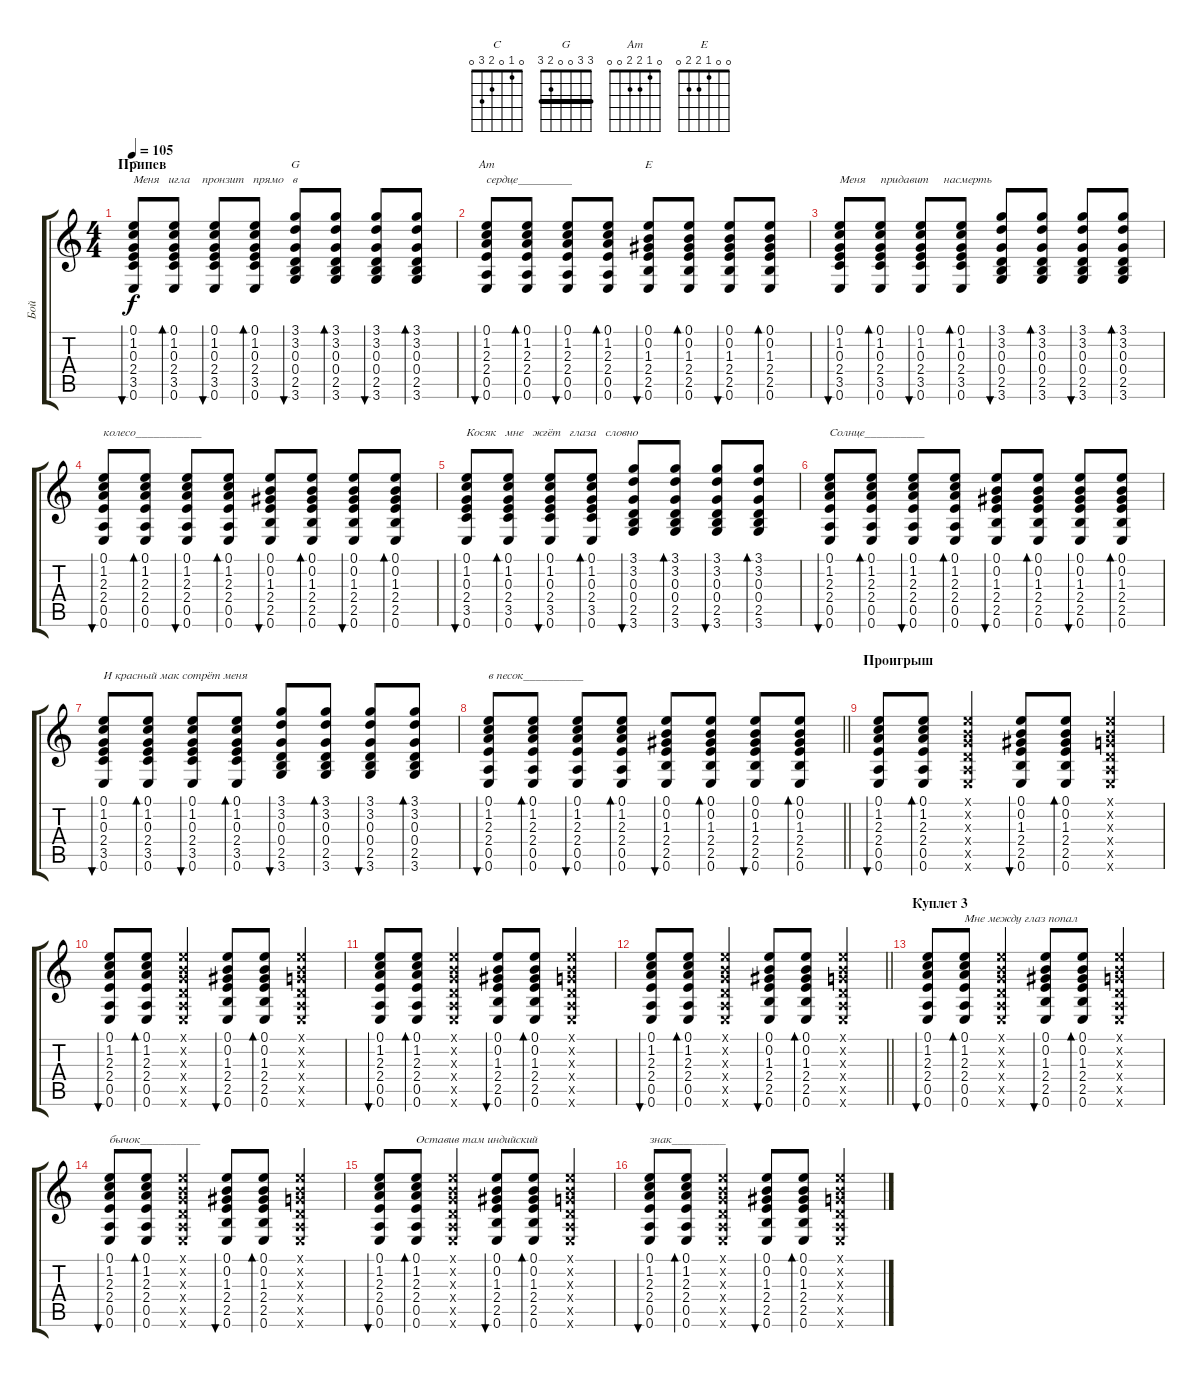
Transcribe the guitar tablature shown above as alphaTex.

\track ("Бой" "Бой") {instrument acousticguitarsteel}
\staff {score tabs}
\tuning (E4 B3 G3 D3 A2 E2) {hide}
\chord ("C" 0 1 0 2 3 0)
\chord ("G" 3 3 0 0 2 3) {barre 3}
\chord ("Am" 0 1 2 2 0 0)
\chord ("E" 0 0 1 2 2 0)
\ts (4 4)
\section ("" "Припев")
\tempo 105
\clef g2
\ks c
(0.1 1.2 0.3 2.4 3.5 0.6).8{bu 60 ch "C" txt "Меня   игла    пронзит   прямо   в" dy f} (0.1 1.2 0.3 2.4 3.5 0.6).8{bd 60} (0.1 1.2 0.3 2.4 3.5 0.6).8{bu 60} (0.1 1.2 0.3 2.4 3.5 0.6).8{bd 60} (3.1 3.2 0.3 0.4 2.5 3.6).8{bu 60 ch "G"} (3.1 3.2 0.3 0.4 2.5 3.6).8{bd 60} (3.1 3.2 0.3 0.4 2.5 3.6).8{bu 60} (3.1 3.2 0.3 0.4 2.5 3.6).8{bd 60} |
(0.1 1.2 2.3 2.4 0.5 0.6).8{bu 60 ch "Am" txt "сердце_________"} (0.1 1.2 2.3 2.4 0.5 0.6).8{bd 60} (0.1 1.2 2.3 2.4 0.5 0.6).8{bu 60} (0.1 1.2 2.3 2.4 0.5 0.6).8{bd 60} (0.1 0.2 1.3 2.4 2.5 0.6).8{bu 60 ch "E"} (0.1 0.2 1.3 2.4 2.5 0.6).8{bd 60} (0.1 0.2 1.3 2.4 2.5 0.6).8{bu 60} (0.1 0.2 1.3 2.4 2.5 0.6).8{bd 60} |
(0.1 1.2 0.3 2.4 3.5 0.6).8{bu 60 txt "Меня     придавит     насмерть "} (0.1 1.2 0.3 2.4 3.5 0.6).8{bd 60} (0.1 1.2 0.3 2.4 3.5 0.6).8{bu 60} (0.1 1.2 0.3 2.4 3.5 0.6).8{bd 60} (3.1 3.2 0.3 0.4 2.5 3.6).8{bu 60} (3.1 3.2 0.3 0.4 2.5 3.6).8{bd 60} (3.1 3.2 0.3 0.4 2.5 3.6).8{bu 60} (3.1 3.2 0.3 0.4 2.5 3.6).8{bd 60} |
(0.1 1.2 2.3 2.4 0.5 0.6).8{bu 60 txt "колесо___________"} (0.1 1.2 2.3 2.4 0.5 0.6).8{bd 60} (0.1 1.2 2.3 2.4 0.5 0.6).8{bu 60} (0.1 1.2 2.3 2.4 0.5 0.6).8{bd 60} (0.1 0.2 1.3 2.4 2.5 0.6).8{bu 60} (0.1 0.2 1.3 2.4 2.5 0.6).8{bd 60} (0.1 0.2 1.3 2.4 2.5 0.6).8{bu 60} (0.1 0.2 1.3 2.4 2.5 0.6).8{bd 60} |
(0.1 1.2 0.3 2.4 3.5 0.6).8{bu 60 txt "Косяк   мне   жгёт   глаза   словно"} (0.1 1.2 0.3 2.4 3.5 0.6).8{bd 60} (0.1 1.2 0.3 2.4 3.5 0.6).8{bu 60} (0.1 1.2 0.3 2.4 3.5 0.6).8{bd 60} (3.1 3.2 0.3 0.4 2.5 3.6).8{bu 60} (3.1 3.2 0.3 0.4 2.5 3.6).8{bd 60} (3.1 3.2 0.3 0.4 2.5 3.6).8{bu 60} (3.1 3.2 0.3 0.4 2.5 3.6).8{bd 60} |
(0.1 1.2 2.3 2.4 0.5 0.6).8{bu 60 txt "Солнце__________"} (0.1 1.2 2.3 2.4 0.5 0.6).8{bd 60} (0.1 1.2 2.3 2.4 0.5 0.6).8{bu 60} (0.1 1.2 2.3 2.4 0.5 0.6).8{bd 60} (0.1 0.2 1.3 2.4 2.5 0.6).8{bu 60} (0.1 0.2 1.3 2.4 2.5 0.6).8{bd 60} (0.1 0.2 1.3 2.4 2.5 0.6).8{bu 60} (0.1 0.2 1.3 2.4 2.5 0.6).8{bd 60} |
(0.1 1.2 0.3 2.4 3.5 0.6).8{bu 60 txt "И красный мак сотрёт меня"} (0.1 1.2 0.3 2.4 3.5 0.6).8{bd 60} (0.1 1.2 0.3 2.4 3.5 0.6).8{bu 60} (0.1 1.2 0.3 2.4 3.5 0.6).8{bd 60} (3.1 3.2 0.3 0.4 2.5 3.6).8{bu 60} (3.1 3.2 0.3 0.4 2.5 3.6).8{bd 60} (3.1 3.2 0.3 0.4 2.5 3.6).8{bu 60} (3.1 3.2 0.3 0.4 2.5 3.6).8{bd 60} |
\barLineRight lightlight
(0.1 1.2 2.3 2.4 0.5 0.6).8{bu 60 txt "в песок__________"} (0.1 1.2 2.3 2.4 0.5 0.6).8{bd 60} (0.1 1.2 2.3 2.4 0.5 0.6).8{bu 60} (0.1 1.2 2.3 2.4 0.5 0.6).8{bd 60} (0.1 0.2 1.3 2.4 2.5 0.6).8{bu 60} (0.1 0.2 1.3 2.4 2.5 0.6).8{bd 60} (0.1 0.2 1.3 2.4 2.5 0.6).8{bu 60} (0.1 0.2 1.3 2.4 2.5 0.6).8{bd 60} |
\section ("" "Проигрыш")
(0.1 1.2 2.3 2.4 0.5 0.6).8{bu 60} (0.1 1.2 2.3 2.4 0.5 0.6).8{bd 60} (0.1{x} 0.2{x} 0.3{x} 0.4{x} 0.5{x} 0.6{x}).4 (0.1 0.2 1.3 2.4 2.5 0.6).8{bu 60} (0.1 0.2 1.3 2.4 2.5 0.6).8{bd 60} (0.1{x} 0.2{x} 0.3{x} 0.4{x} 0.5{x} 0.6{x}).4 |
(0.1 1.2 2.3 2.4 0.5 0.6).8{bu 60} (0.1 1.2 2.3 2.4 0.5 0.6).8{bd 60} (0.1{x} 0.2{x} 0.3{x} 0.4{x} 0.5{x} 0.6{x}).4 (0.1 0.2 1.3 2.4 2.5 0.6).8{bu 60} (0.1 0.2 1.3 2.4 2.5 0.6).8{bd 60} (0.1{x} 0.2{x} 0.3{x} 0.4{x} 0.5{x} 0.6{x}).4 |
(0.1 1.2 2.3 2.4 0.5 0.6).8{bu 60} (0.1 1.2 2.3 2.4 0.5 0.6).8{bd 60} (0.1{x} 0.2{x} 0.3{x} 0.4{x} 0.5{x} 0.6{x}).4 (0.1 0.2 1.3 2.4 2.5 0.6).8{bu 60} (0.1 0.2 1.3 2.4 2.5 0.6).8{bd 60} (0.1{x} 0.2{x} 0.3{x} 0.4{x} 0.5{x} 0.6{x}).4 |
\barLineRight lightlight
(0.1 1.2 2.3 2.4 0.5 0.6).8{bu 60} (0.1 1.2 2.3 2.4 0.5 0.6).8{bd 60} (0.1{x} 0.2{x} 0.3{x} 0.4{x} 0.5{x} 0.6{x}).4 (0.1 0.2 1.3 2.4 2.5 0.6).8{bu 60} (0.1 0.2 1.3 2.4 2.5 0.6).8{bd 60} (0.1{x} 0.2{x} 0.3{x} 0.4{x} 0.5{x} 0.6{x}).4 |
\section ("" "Куплет 3")
(0.1 1.2 2.3 2.4 0.5 0.6).8{bu 60} (0.1 1.2 2.3 2.4 0.5 0.6).8{bd 60 txt "Мне между глаз попал"} (0.1{x} 0.2{x} 0.3{x} 0.4{x} 0.5{x} 0.6{x}).4 (0.1 0.2 1.3 2.4 2.5 0.6).8{bu 60} (0.1 0.2 1.3 2.4 2.5 0.6).8{bd 60} (0.1{x} 0.2{x} 0.3{x} 0.4{x} 0.5{x} 0.6{x}).4 |
(0.1 1.2 2.3 2.4 0.5 0.6).8{bu 60 txt "бычок__________"} (0.1 1.2 2.3 2.4 0.5 0.6).8{bd 60} (0.1{x} 0.2{x} 0.3{x} 0.4{x} 0.5{x} 0.6{x}).4 (0.1 0.2 1.3 2.4 2.5 0.6).8{bu 60} (0.1 0.2 1.3 2.4 2.5 0.6).8{bd 60} (0.1{x} 0.2{x} 0.3{x} 0.4{x} 0.5{x} 0.6{x}).4 |
(0.1 1.2 2.3 2.4 0.5 0.6).8{bu 60} (0.1 1.2 2.3 2.4 0.5 0.6).8{bd 60 txt "Оставив там индийский"} (0.1{x} 0.2{x} 0.3{x} 0.4{x} 0.5{x} 0.6{x}).4 (0.1 0.2 1.3 2.4 2.5 0.6).8{bu 60} (0.1 0.2 1.3 2.4 2.5 0.6).8{bd 60} (0.1{x} 0.2{x} 0.3{x} 0.4{x} 0.5{x} 0.6{x}).4 |
(0.1 1.2 2.3 2.4 0.5 0.6).8{bu 60 txt "знак_________"} (0.1 1.2 2.3 2.4 0.5 0.6).8{bd 60} (0.1{x} 0.2{x} 0.3{x} 0.4{x} 0.5{x} 0.6{x}).4 (0.1 0.2 1.3 2.4 2.5 0.6).8{bu 60} (0.1 0.2 1.3 2.4 2.5 0.6).8{bd 60} (0.1{x} 0.2{x} 0.3{x} 0.4{x} 0.5{x} 0.6{x}).4
